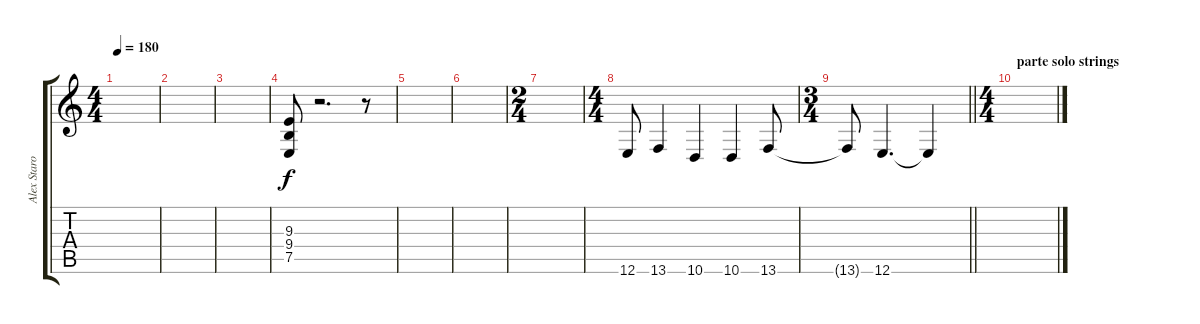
\track ("Alex Staropoli" "Alex Staro") {instrument orchestrahit}
\staff {score tabs}
\tuning (E4 B3 G3 D3 A2 E2) {hide}
\ts (4 4)
\tempo 180
\clef g2
\ks c
|
|
|
(9.3 9.4 7.5).8 r.2{d} r.8 |
|
|
\ts (2 4)
|
\ts (4 4)
12.6.8 13.6.4 10.6.4 10.6.4 13.6.8 |
\ts (3 4)
\barLineRight lightlight
13.6{t}.8 12.6.4{d} 12.6{t}.4 |
\ts (4 4)
\section ("" "parte solo strings")
